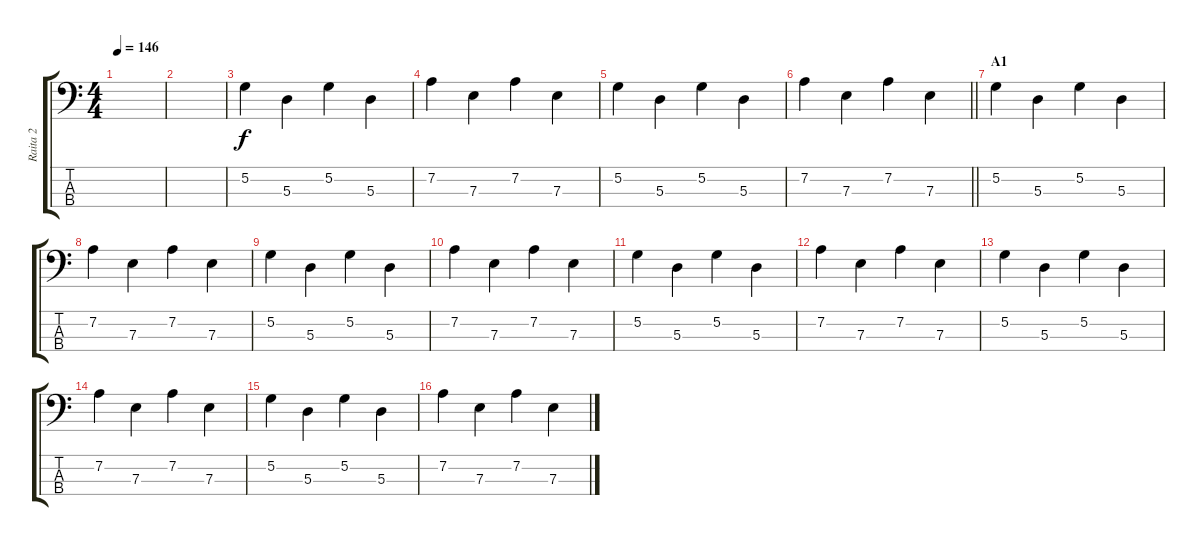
\track ("Raita 2" "Raita 2") {instrument electricbassfinger}
\staff {score tabs}
\tuning (G2 D2 A1 E1) {hide}
\ts (4 4)
\tempo 146
\clef f4
\ks c
|
|
5.2.4 5.3.4 5.2.4 5.3.4 |
7.2.4 7.3.4 7.2.4 7.3.4 |
5.2.4 5.3.4 5.2.4 5.3.4 |
\barLineRight lightlight
7.2.4 7.3.4 7.2.4 7.3.4 |
\section ("" "A1")
5.2.4 5.3.4 5.2.4 5.3.4 |
7.2.4 7.3.4 7.2.4 7.3.4 |
5.2.4 5.3.4 5.2.4 5.3.4 |
7.2.4 7.3.4 7.2.4 7.3.4 |
5.2.4 5.3.4 5.2.4 5.3.4 |
7.2.4 7.3.4 7.2.4 7.3.4 |
5.2.4 5.3.4 5.2.4 5.3.4 |
7.2.4 7.3.4 7.2.4 7.3.4 |
5.2.4 5.3.4 5.2.4 5.3.4 |
7.2.4 7.3.4 7.2.4 7.3.4
